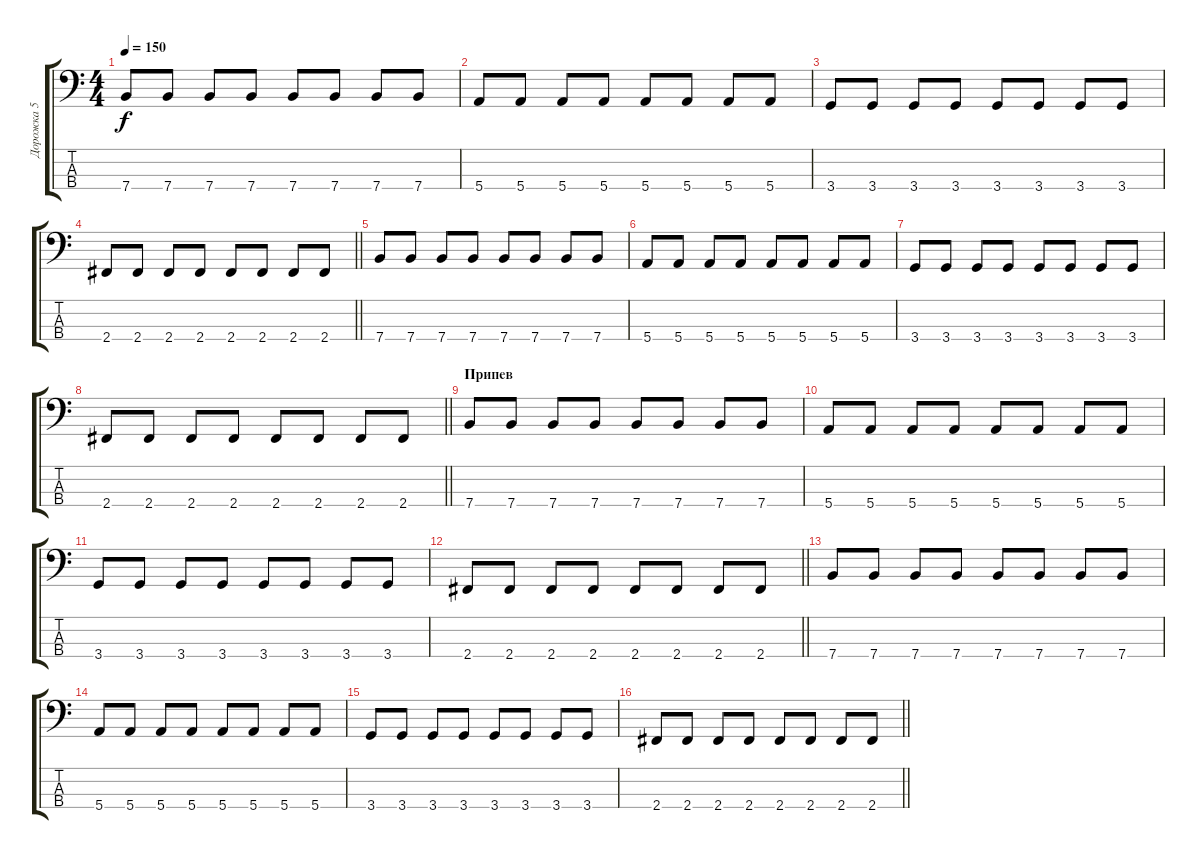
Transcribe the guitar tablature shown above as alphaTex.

\track ("Дорожка 5" "Дорожка 5") {instrument electricbassfinger}
\staff {score tabs}
\tuning (G2 D2 A1 E1) {hide}
\ts (4 4)
\tempo 150
\clef f4
\ks c
7.4.8{dy f} 7.4.8 7.4.8 7.4.8 7.4.8 7.4.8 7.4.8 7.4.8 |
5.4.8 5.4.8 5.4.8 5.4.8 5.4.8 5.4.8 5.4.8 5.4.8 |
3.4.8 3.4.8 3.4.8 3.4.8 3.4.8 3.4.8 3.4.8 3.4.8 |
\barLineRight lightlight
2.4.8 2.4.8 2.4.8 2.4.8 2.4.8 2.4.8 2.4.8 2.4.8 |
7.4.8 7.4.8 7.4.8 7.4.8 7.4.8 7.4.8 7.4.8 7.4.8 |
5.4.8 5.4.8 5.4.8 5.4.8 5.4.8 5.4.8 5.4.8 5.4.8 |
3.4.8 3.4.8 3.4.8 3.4.8 3.4.8 3.4.8 3.4.8 3.4.8 |
\barLineRight lightlight
2.4.8 2.4.8 2.4.8 2.4.8 2.4.8 2.4.8 2.4.8 2.4.8 |
\section ("" "Припев")
7.4.8 7.4.8 7.4.8 7.4.8 7.4.8 7.4.8 7.4.8 7.4.8 |
5.4.8 5.4.8 5.4.8 5.4.8 5.4.8 5.4.8 5.4.8 5.4.8 |
3.4.8 3.4.8 3.4.8 3.4.8 3.4.8 3.4.8 3.4.8 3.4.8 |
\barLineRight lightlight
2.4.8 2.4.8 2.4.8 2.4.8 2.4.8 2.4.8 2.4.8 2.4.8 |
7.4.8 7.4.8 7.4.8 7.4.8 7.4.8 7.4.8 7.4.8 7.4.8 |
5.4.8 5.4.8 5.4.8 5.4.8 5.4.8 5.4.8 5.4.8 5.4.8 |
3.4.8 3.4.8 3.4.8 3.4.8 3.4.8 3.4.8 3.4.8 3.4.8 |
\barLineRight lightlight
2.4.8 2.4.8 2.4.8 2.4.8 2.4.8 2.4.8 2.4.8 2.4.8
